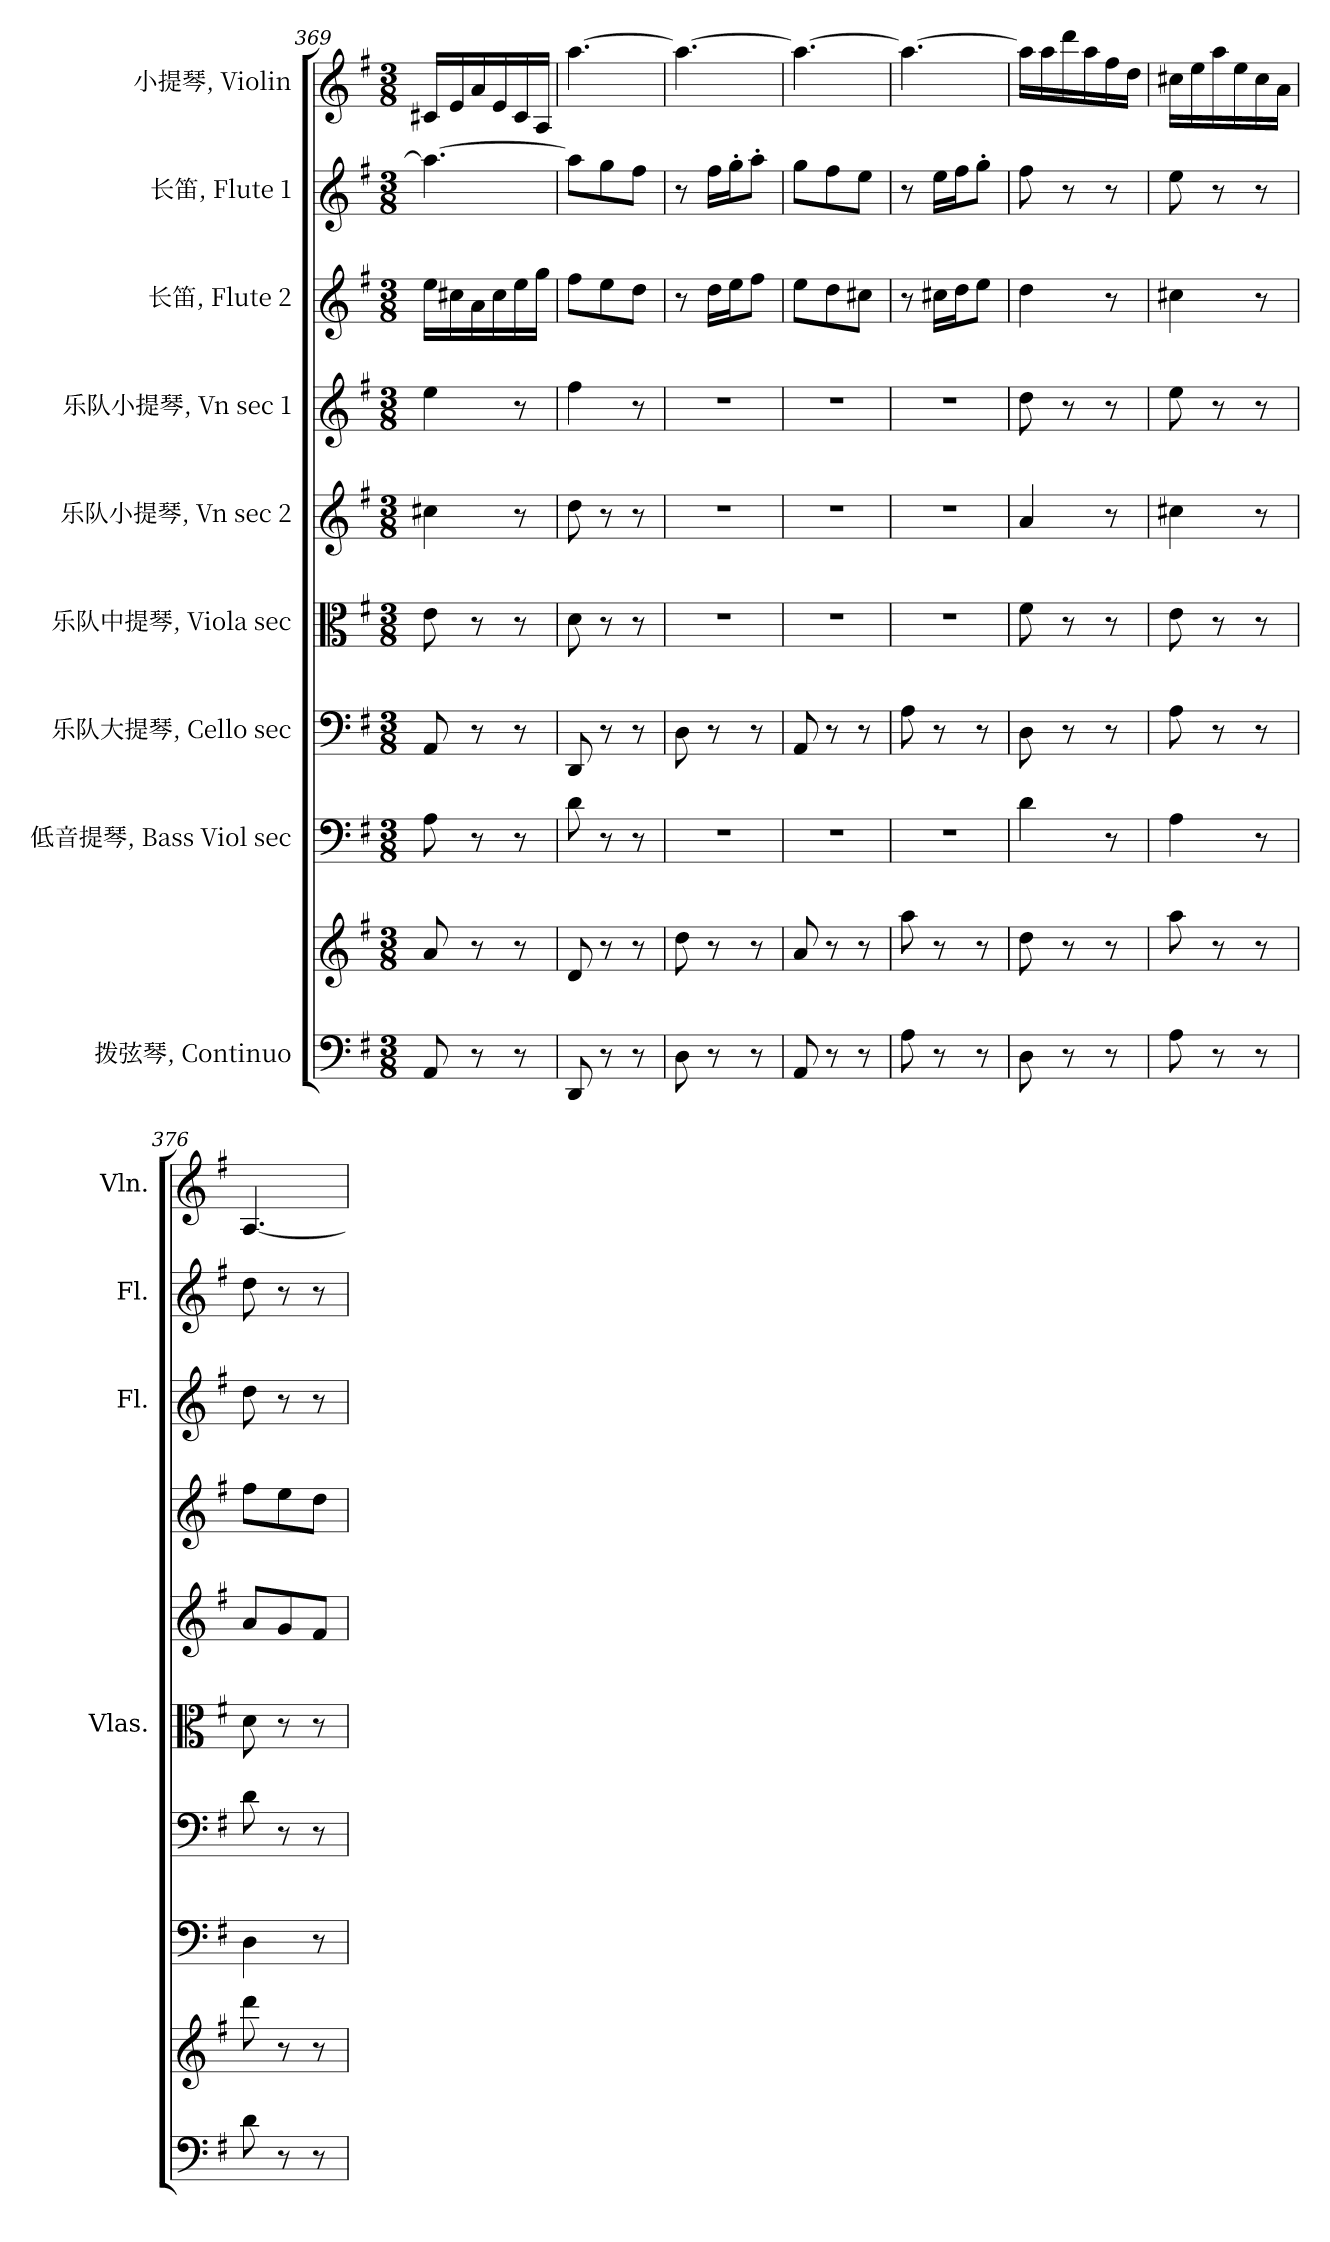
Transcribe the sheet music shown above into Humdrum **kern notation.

**kern	**kern	**kern	**kern	**kern	**kern	**kern	**kern	**kern	**kern
*part9	*part9	*part8	*part7	*part6	*part5	*part4	*part3	*part2	*part1
*staff10	*staff9	*staff8	*staff7	*staff6	*staff5	*staff4	*staff3	*staff2	*staff1
*I"拨弦琴, Continuo	*	*I"低音提琴, Bass Viol sec	*I"乐队大提琴, Cello sec	*I"乐队中提琴, Viola sec	*I"乐队小提琴, Vn sec 2	*I"乐队小提琴, Vn sec 1	*I"长笛, Flute 2	*I"长笛, Flute 1	*I"小提琴, Violin
*	*	*	*	*I'Vlas.	*	*	*I'Fl.	*I'Fl.	*I'Vln.
*clefF4	*clefG2	*clefF4	*clefF4	*clefC3	*clefG2	*clefG2	*clefG2	*clefG2	*clefG2
*	*	*ITrd7c12	*	*	*	*	*	*	*
*k[f#]	*k[f#]	*k[f#]	*k[f#]	*k[f#]	*k[f#]	*k[f#]	*k[f#]	*k[f#]	*k[f#]
*M3/8	*M3/8	*M3/8	*M3/8	*M3/8	*M3/8	*M3/8	*M3/8	*M3/8	*M3/8
=369	=369	=369	=369	=369	=369	=369	=369	=369	=369
8AA/	8a/	8AA\	8AA/	8e\	4cc#X\	4ee\	16ee\LL	4.aa\_	16c#X/LL
.	.	.	.	.	.	.	16cc#X\	.	16e/
8r	8r	8r	8r	8r	.	.	16a\	.	16a/
.	.	.	.	.	.	.	16cc#\	.	16e/
8r	8r	8r	8r	8r	8r	8r	16ee\	.	16c#/
.	.	.	.	.	.	.	16gg\JJ	.	16A/JJ
=370	=370	=370	=370	=370	=370	=370	=370	=370	=370
8DD/	8d/	8D\	8DD/	8d\	8dd\	4ff#\	8ff#\L	8aa\L]	[4.aa\
8r	8r	8r	8r	8r	8r	.	8ee\	8gg\	.
8r	8r	8r	8r	8r	8r	8r	8dd\J	8ff#\J	.
=371	=371	=371	=371	=371	=371	=371	=371	=371	=371
8D\	8dd\	4.r	8D\	4.r	4.r	4.r	8r	8r	4.aa\_
8r	8r	.	8r	.	.	.	16dd\LL	16ff#\LL	.
.	.	.	.	.	.	.	16ee\J	16gg'\J	.
8r	8r	.	8r	.	.	.	8ff#\J	8aa'\J	.
=372	=372	=372	=372	=372	=372	=372	=372	=372	=372
8AA/	8a/	4.r	8AA/	4.r	4.r	4.r	8ee\L	8gg\L	4.aa\_
8r	8r	.	8r	.	.	.	8dd\	8ff#\	.
8r	8r	.	8r	.	.	.	8cc#X\J	8ee\J	.
=373	=373	=373	=373	=373	=373	=373	=373	=373	=373
8A\	8aa\	4.r	8A\	4.r	4.r	4.r	8r	8r	4.aa\_
8r	8r	.	8r	.	.	.	16cc#X\LL	16ee\LL	.
.	.	.	.	.	.	.	16dd\J	16ff#\J	.
8r	8r	.	8r	.	.	.	8ee\J	8gg'\J	.
!!LO:PB:g=z
=374	=374	=374	=374	=374	=374	=374	=374	=374	=374
8D\	8dd\	4D\	8D\	8f#\	4a/	8dd\	4dd\	8ff#\	16aa\LL]
.	.	.	.	.	.	.	.	.	16aa\
8r	8r	.	8r	8r	.	8r	.	8r	16ddd\
.	.	.	.	.	.	.	.	.	16aa\
8r	8r	8r	8r	8r	8r	8r	8r	8r	16ff#\
.	.	.	.	.	.	.	.	.	16dd\JJ
=375	=375	=375	=375	=375	=375	=375	=375	=375	=375
8A\	8aa\	4AA\	8A\	8e\	4cc#X\	8ee\	4cc#X\	8ee\	16cc#X\LL
.	.	.	.	.	.	.	.	.	16ee\
8r	8r	.	8r	8r	.	8r	.	8r	16aa\
.	.	.	.	.	.	.	.	.	16ee\
8r	8r	8r	8r	8r	8r	8r	8r	8r	16cc#\
.	.	.	.	.	.	.	.	.	16a\JJ
=376	=376	=376	=376	=376	=376	=376	=376	=376	=376
8d\	8ddd\	4DD\	8d\	8d\	8a/L	8ff#\L	8dd\	8dd\	[4.A/
8r	8r	.	8r	8r	8g/	8ee\	8r	8r	.
8r	8r	8r	8r	8r	8f#/J	8dd\J	8r	8r	.
=	=	=	=	=	=	=	=	=	=
*-	*-	*-	*-	*-	*-	*-	*-	*-	*-
